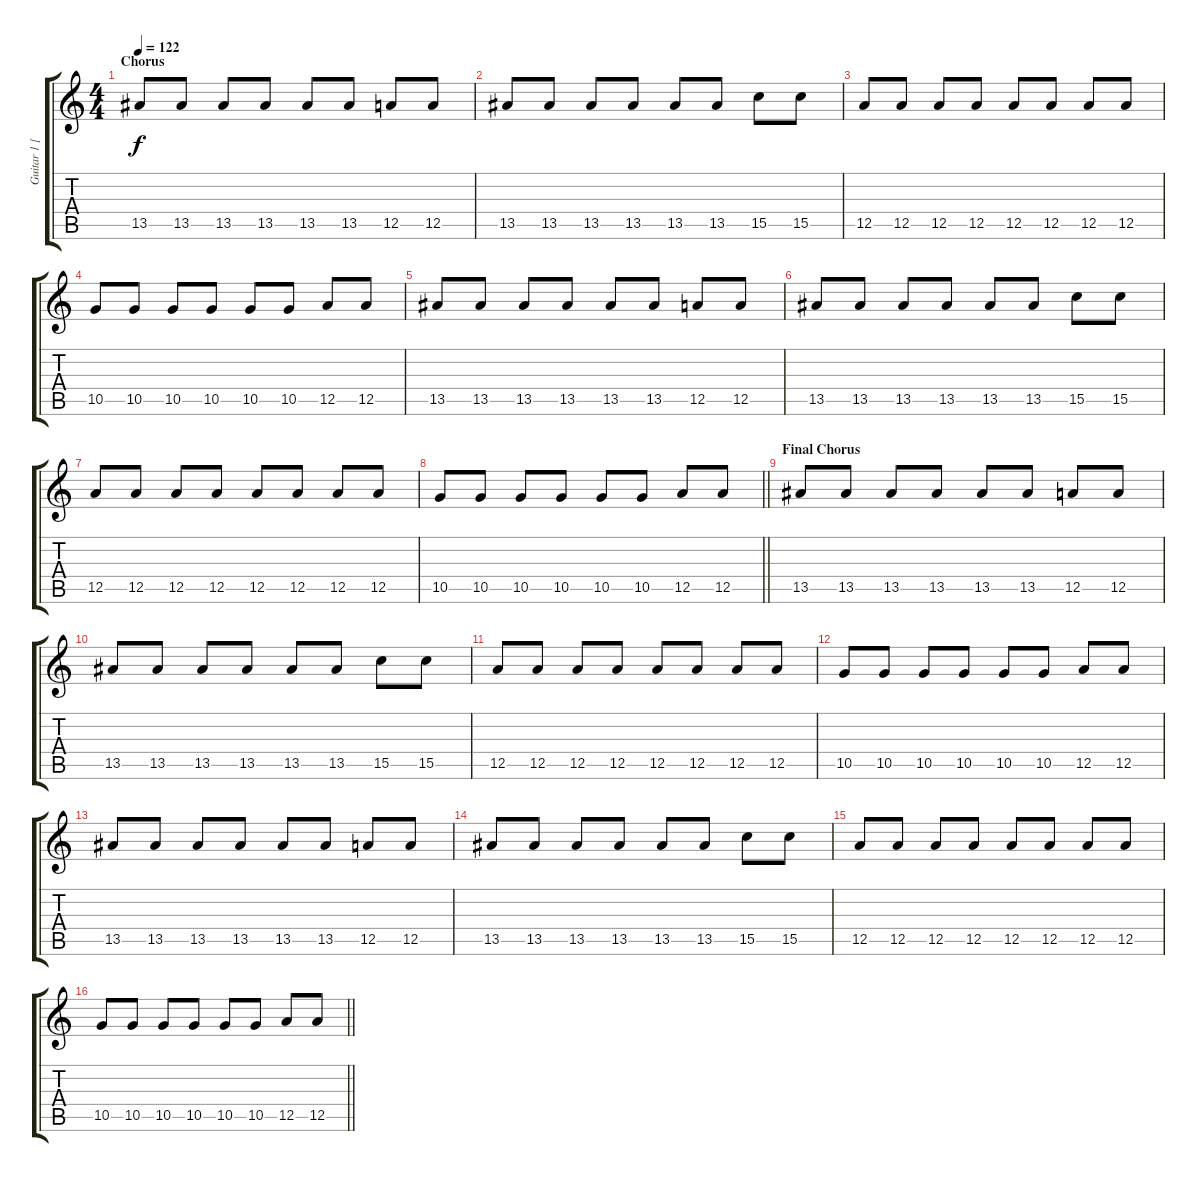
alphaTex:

\track ("Guitar 1 [Brad Delson]" "Guitar 1 [") {instrument overdrivenguitar}
\staff {score tabs}
\tuning (E4 B3 G3 D3 A2 D2) {hide}
\ts (4 4)
\section ("" "Chorus")
\tempo 122
\clef g2
\ks c
13.5.8{dy f} 13.5.8 13.5.8 13.5.8 13.5.8 13.5.8 12.5.8 12.5.8 |
13.5.8 13.5.8 13.5.8 13.5.8 13.5.8 13.5.8 15.5.8 15.5.8 |
12.5.8 12.5.8 12.5.8 12.5.8 12.5.8 12.5.8 12.5.8 12.5.8 |
10.5.8 10.5.8 10.5.8 10.5.8 10.5.8 10.5.8 12.5.8 12.5.8 |
13.5.8 13.5.8 13.5.8 13.5.8 13.5.8 13.5.8 12.5.8 12.5.8 |
13.5.8 13.5.8 13.5.8 13.5.8 13.5.8 13.5.8 15.5.8 15.5.8 |
12.5.8 12.5.8 12.5.8 12.5.8 12.5.8 12.5.8 12.5.8 12.5.8 |
\barLineRight lightlight
10.5.8 10.5.8 10.5.8 10.5.8 10.5.8 10.5.8 12.5.8 12.5.8 |
\section ("" "Final Chorus")
13.5.8 13.5.8 13.5.8 13.5.8 13.5.8 13.5.8 12.5.8 12.5.8 |
13.5.8 13.5.8 13.5.8 13.5.8 13.5.8 13.5.8 15.5.8 15.5.8 |
12.5.8 12.5.8 12.5.8 12.5.8 12.5.8 12.5.8 12.5.8 12.5.8 |
10.5.8 10.5.8 10.5.8 10.5.8 10.5.8 10.5.8 12.5.8 12.5.8 |
13.5.8 13.5.8 13.5.8 13.5.8 13.5.8 13.5.8 12.5.8 12.5.8 |
13.5.8 13.5.8 13.5.8 13.5.8 13.5.8 13.5.8 15.5.8 15.5.8 |
12.5.8 12.5.8 12.5.8 12.5.8 12.5.8 12.5.8 12.5.8 12.5.8 |
\barLineRight lightlight
10.5.8 10.5.8 10.5.8 10.5.8 10.5.8 10.5.8 12.5.8 12.5.8
